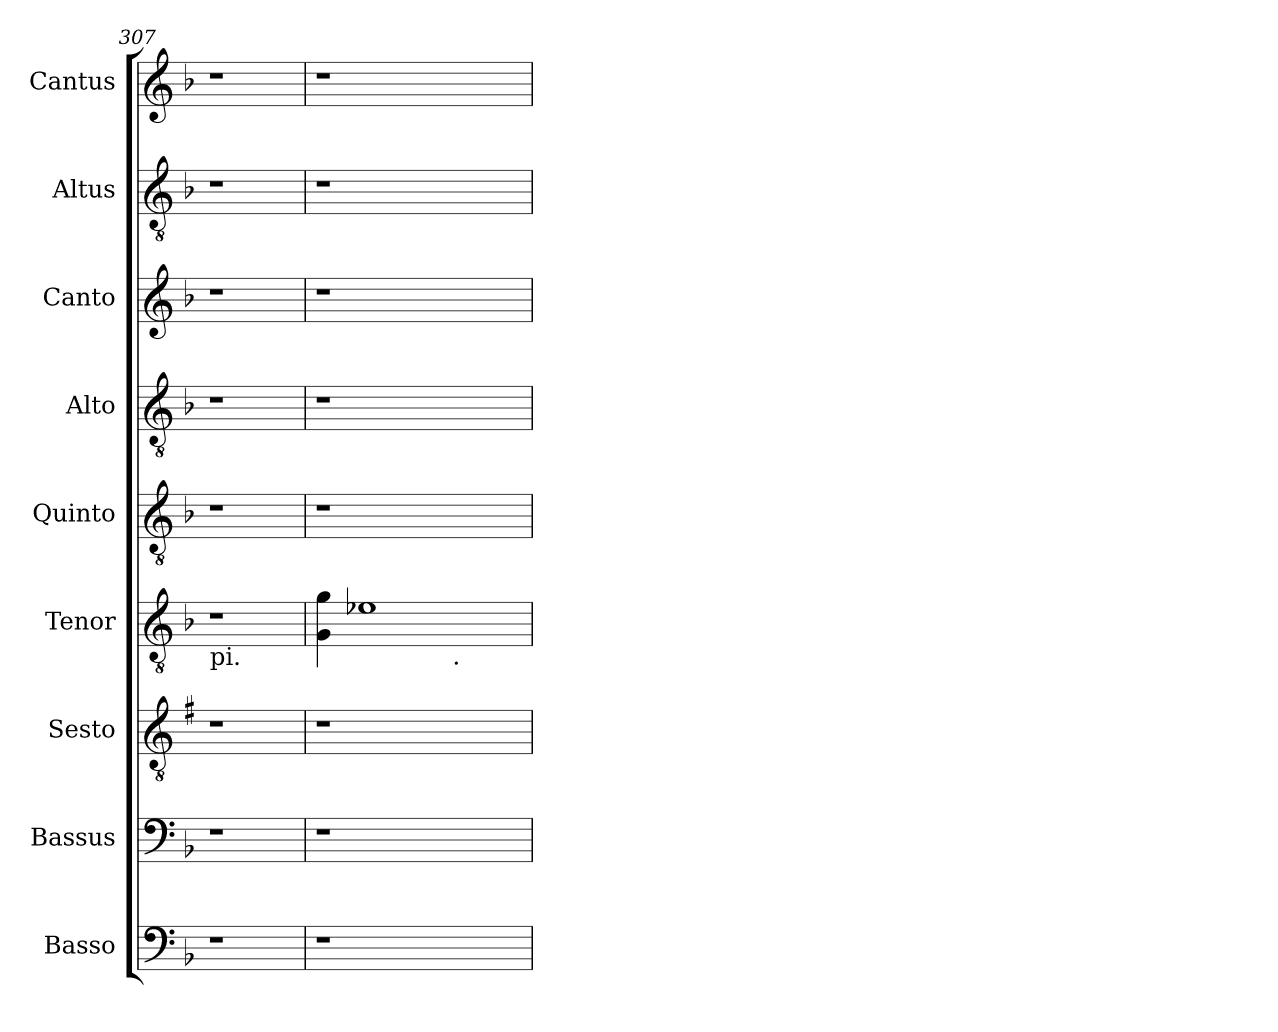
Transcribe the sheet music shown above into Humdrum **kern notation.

**kern	**kern	**kern	**kern	**kern	**kern	**kern	**kern	**kern
*part9	*part8	*part7	*part6	*part5	*part4	*part3	*part2	*part1
*staff9	*staff8	*staff7	*staff6	*staff5	*staff4	*staff3	*staff2	*staff1
*I"Basso	*I"Bassus	*I"Sesto	*I"Tenor	*I"Quinto	*I"Alto	*I"Canto	*I"Altus	*I"Cantus
*	*	*I'Sesto	*I'Tenor	*I'Quinto	*I'Alto	*I'Canto	*I'Altus	*I'Cantus
*clefF4	*clefF4	*clefGv2	*clefGv2	*clefGv2	*clefGv2	*clefG2	*clefGv2	*clefG2
*k[b-]	*k[b-]	*k[f#]	*k[b-]	*k[b-]	*k[b-]	*k[b-]	*k[b-]	*k[b-]
*F:	*F:	*G:	*F:	*F:	*F:	*F:	*F:	*F:
=307	=307	=307	=307	=307	=307	=307	=307	=307
!	!	!	!LO:TX:b:t=pi.	!	!	!	!	!
1r	1r	1r	1r	1r	1r	1r	1r	1r
!!LO:LB:g=z
=308	=308	=308	=308	=308	=308	=308	=308	=308
!	!	!	!LO:TX:a:t=Seconda Parte	!	!	!	!	!
*	*	*	*^	*	*	*	*	*
1r	1r	1r	4G\ 4g\	2ryy	1r	1r	1r	1r	1r
.	.	.	1e-X	.	.	.	.	.	.
.	.	.	.	4ryy	.	.	.	.	.
.	.	.	.	32ryy	.	.	.	.	.
!	!	!	!	!LO:TX:b:t=.	!	!	!	!	!
.	.	.	.	4...ryy	.	.	.	.	.
4ryy	4ryy	4ryy	.	.	4ryy	4ryy	4ryy	4ryy	4ryy
*	*	*	*v	*v	*	*	*	*	*
=	=	=	=	=	=	=	=	=
*-	*-	*-	*-	*-	*-	*-	*-	*-
